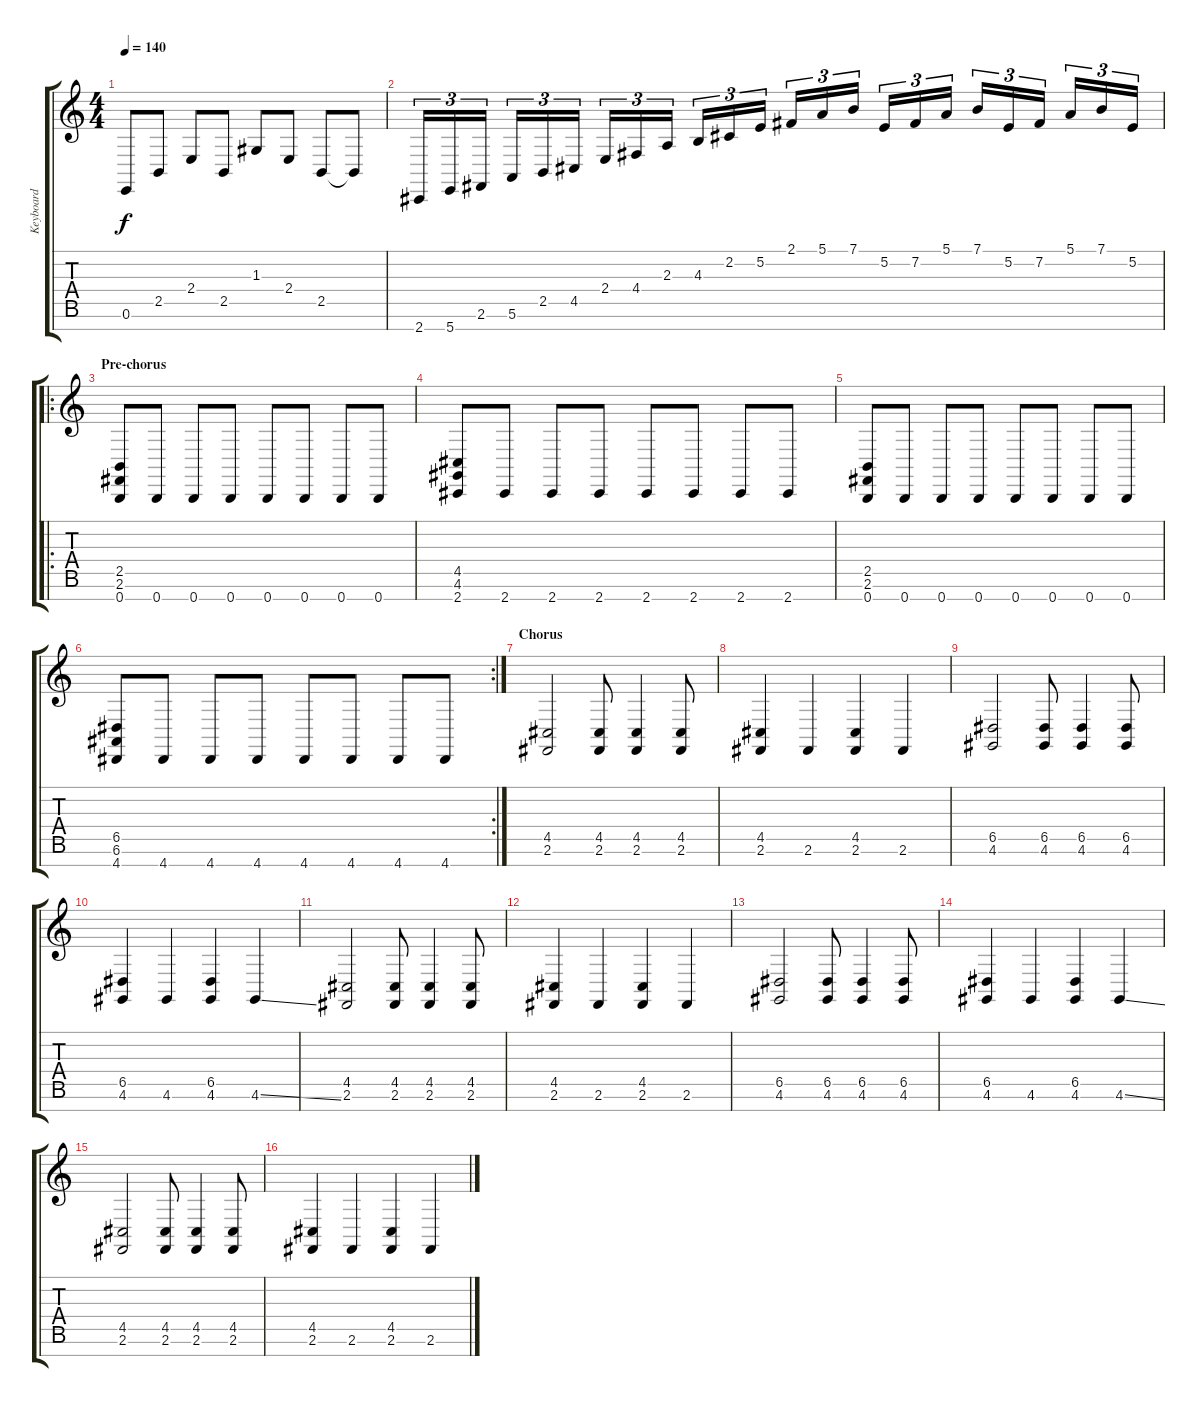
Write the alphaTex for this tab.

\track ("Keyboard" "Keyboard") {instrument lead2sawtooth}
\staff {score tabs}
\tuning (E4 B3 G3 D3 A2 E2 B1) {hide}
\ts (4 4)
\tempo 140
\clef g2
\ks c
0.6.8{dy f} 2.5.8 2.4.8 2.5.8 1.3.8 2.4.8 2.5.8 2.5{t}.8 |
2.7.16{tu (3 2)} 5.7.16{tu (3 2)} 2.6.16{tu (3 2)} 5.6.16{tu (3 2)} 2.5.16{tu (3 2)} 4.5.16{tu (3 2)} 2.4.16{tu (3 2)} 4.4.16{tu (3 2)} 2.3.16{tu (3 2)} 4.3.16{tu (3 2)} 2.2.16{tu (3 2)} 5.2.16{tu (3 2)} 2.1.16{tu (3 2)} 5.1.16{tu (3 2)} 7.1.16{tu (3 2)} 5.2.16{tu (3 2)} 7.2.16{tu (3 2)} 5.1.16{tu (3 2)} 7.1.16{tu (3 2)} 5.2.16{tu (3 2)} 7.2.16{tu (3 2)} 5.1.16{tu (3 2)} 7.1.16{tu (3 2)} 5.2.16{tu (3 2)} |
\ro
\section ("" "Pre-chorus")
(2.5 2.6 0.7).8 0.7.8 0.7.8 0.7.8 0.7.8 0.7.8 0.7.8 0.7.8 |
(4.5 4.6 2.7).8 2.7.8 2.7.8 2.7.8 2.7.8 2.7.8 2.7.8 2.7.8 |
(2.5 2.6 0.7).8 0.7.8 0.7.8 0.7.8 0.7.8 0.7.8 0.7.8 0.7.8 |
\rc 2
(6.5 6.6 4.7).8 4.7.8 4.7.8 4.7.8 4.7.8 4.7.8 4.7.8 4.7.8 |
\section ("" "Chorus")
(4.5 2.6).2{volume 13} (4.5 2.6).8 (4.5 2.6).4 (4.5 2.6).8 |
(4.5 2.6).4 2.6.4 (4.5 2.6).4 2.6.4 |
(6.5 4.6).2 (6.5 4.6).8 (6.5 4.6).4 (6.5 4.6).8 |
(6.5 4.6).4 4.6.4 (6.5 4.6).4 4.6{ss}.4 |
(4.5 2.6).2{volume 13} (4.5 2.6).8 (4.5 2.6).4 (4.5 2.6).8 |
(4.5 2.6).4 2.6.4 (4.5 2.6).4 2.6.4 |
(6.5 4.6).2 (6.5 4.6).8 (6.5 4.6).4 (6.5 4.6).8 |
(6.5 4.6).4 4.6.4 (6.5 4.6).4 4.6{ss}.4 |
(4.5 2.6).2{volume 13} (4.5 2.6).8 (4.5 2.6).4 (4.5 2.6).8 |
(4.5 2.6).4 2.6.4 (4.5 2.6).4 2.6.4
